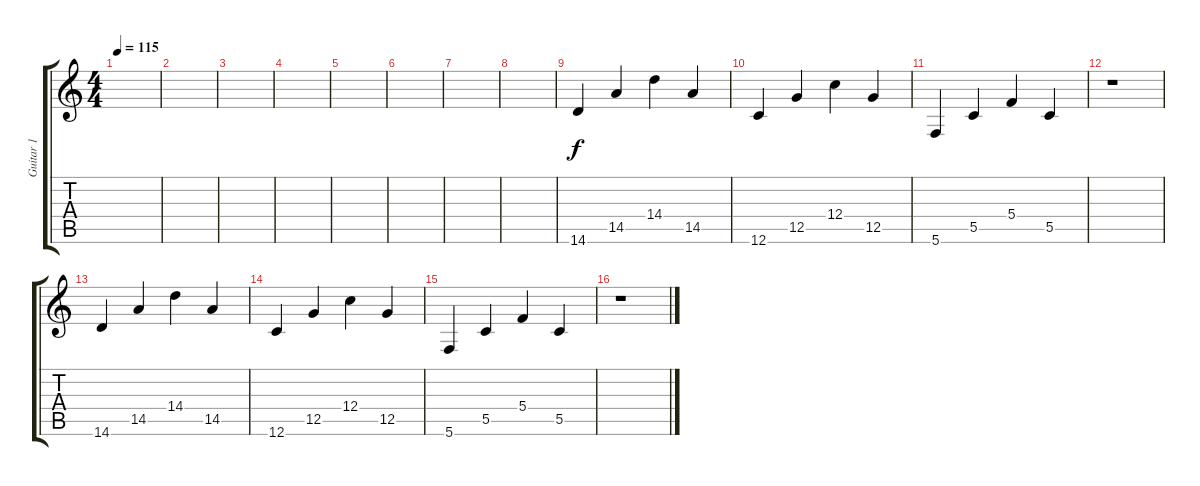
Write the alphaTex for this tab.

\track ("Guitar 1" "Guitar 1") {instrument electricguitarmuted}
\staff {score tabs}
\tuning (D4 A3 F3 C3 G2 C2) {hide}
\ts (4 4)
\tempo 115
\clef g2
\ks c
|
|
|
|
|
|
|
|
14.6.4 14.5.4 14.4.4 14.5.4 |
12.6.4 12.5.4 12.4.4 12.5.4 |
5.6.4 5.5.4 5.4.4 5.5.4 |
r.1 |
14.6.4 14.5.4 14.4.4 14.5.4 |
12.6.4 12.5.4 12.4.4 12.5.4 |
5.6.4 5.5.4 5.4.4 5.5.4 |
r.1
